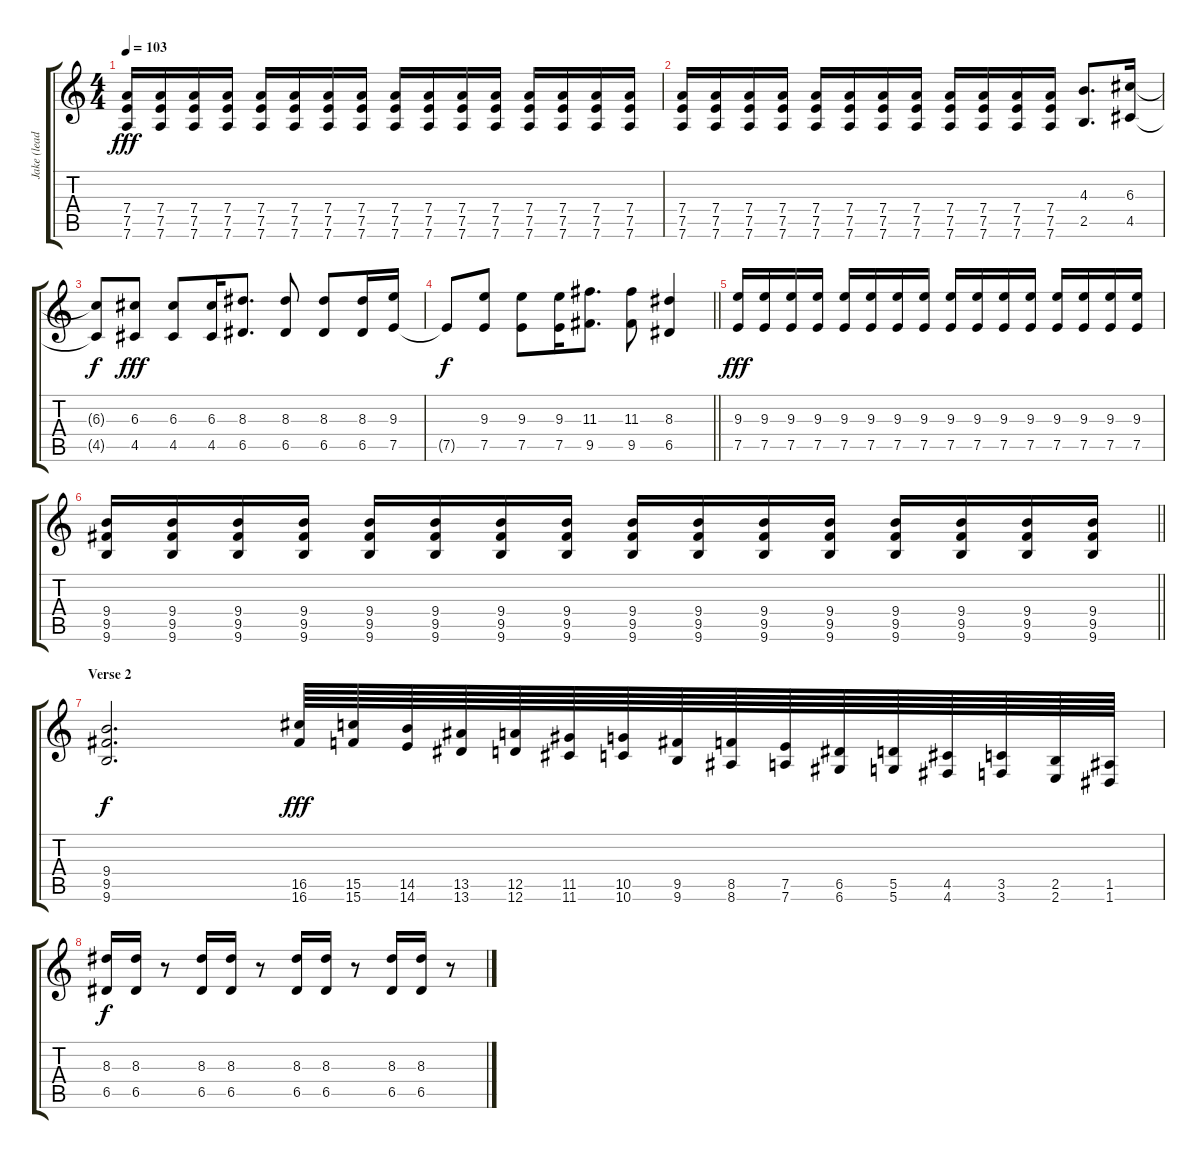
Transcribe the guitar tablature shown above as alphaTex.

\track ("Jake (lead II)" "Jake (lead") {instrument overdrivenguitar}
\staff {score tabs}
\tuning (E4 B3 G3 D3 A2 D2) {hide}
\ts (4 4)
\tempo 103
\clef g2
\ks c
(7.4 7.5 7.6).16{dy fff} (7.4 7.5 7.6).16 (7.4 7.5 7.6).16 (7.4 7.5 7.6).16 (7.4 7.5 7.6).16 (7.4 7.5 7.6).16 (7.4 7.5 7.6).16 (7.4 7.5 7.6).16 (7.4 7.5 7.6).16 (7.4 7.5 7.6).16 (7.4 7.5 7.6).16 (7.4 7.5 7.6).16 (7.4 7.5 7.6).16 (7.4 7.5 7.6).16 (7.4 7.5 7.6).16 (7.4 7.5 7.6).16 |
(7.4 7.5 7.6).16 (7.4 7.5 7.6).16 (7.4 7.5 7.6).16 (7.4 7.5 7.6).16 (7.4 7.5 7.6).16 (7.4 7.5 7.6).16 (7.4 7.5 7.6).16 (7.4 7.5 7.6).16 (7.4 7.5 7.6).16 (7.4 7.5 7.6).16 (7.4 7.5 7.6).16 (7.4 7.5 7.6).16 (4.3 2.5).8{d} (6.3 4.5).16 |
(6.3{t} 4.5{t}).8{dy f} (6.3 4.5).8{dy fff} (6.3 4.5).8 (6.3 4.5).16 (8.3 6.5).8{d} (8.3 6.5).8 (8.3 6.5).8 (8.3 6.5).16 (9.3 7.5).16 |
\barLineRight lightlight
7.5{t}.8{dy f} (9.3 7.5).8 (9.3 7.5).8 (9.3 7.5).16 (11.3 9.5).8{d} (11.3 9.5).8 (8.3 6.5).4 |
(9.3 7.5).16{dy fff} (9.3 7.5).16 (9.3 7.5).16 (9.3 7.5).16 (9.3 7.5).16 (9.3 7.5).16 (9.3 7.5).16 (9.3 7.5).16 (9.3 7.5).16 (9.3 7.5).16 (9.3 7.5).16 (9.3 7.5).16 (9.3 7.5).16 (9.3 7.5).16 (9.3 7.5).16 (9.3 7.5).16 |
\barLineRight lightlight
(9.4 9.5 9.6).16 (9.4 9.5 9.6).16 (9.4 9.5 9.6).16 (9.4 9.5 9.6).16 (9.4 9.5 9.6).16 (9.4 9.5 9.6).16 (9.4 9.5 9.6).16 (9.4 9.5 9.6).16 (9.4 9.5 9.6).16 (9.4 9.5 9.6).16 (9.4 9.5 9.6).16 (9.4 9.5 9.6).16 (9.4 9.5 9.6).16 (9.4 9.5 9.6).16 (9.4 9.5 9.6).16 (9.4 9.5 9.6).16 |
\section ("" "Verse 2")
(9.4 9.5 9.6).2{d dy f} (16.5 16.6).64{dy fff} (15.5 15.6).64 (14.5 14.6).64 (13.5 13.6).64 (12.5 12.6).64 (11.5 11.6).64 (10.5 10.6).64 (9.5 9.6).64 (8.5 8.6).64 (7.5 7.6).64 (6.5 6.6).64 (5.5 5.6).64 (4.5 4.6).64 (3.5 3.6).64 (2.5 2.6).64 (1.5 1.6).64 |
(8.3 6.5).16{dy f} (8.3 6.5).16 r.8 (8.3 6.5).16 (8.3 6.5).16 r.8 (8.3 6.5).16 (8.3 6.5).16 r.8 (8.3 6.5).16 (8.3 6.5).16 r.8
